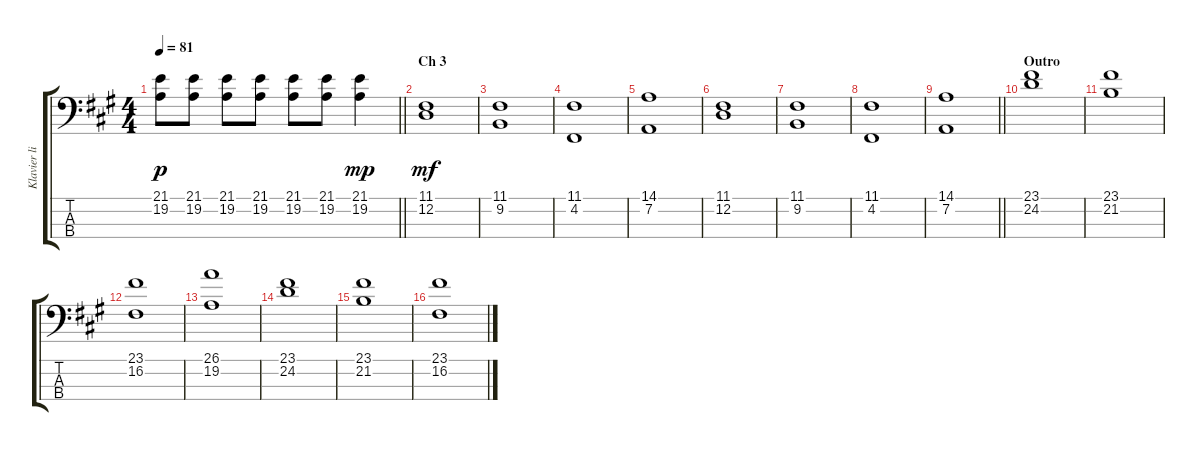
\track ("Klavier links" "Klavier li") {instrument brightacousticpiano}
\staff {score tabs}
\tuning (G2 D2 A1 E1) {hide}
\ts (4 4)
\tempo 81
\clef f4
\barLineRight lightlight
\ks f#minor
(21.1 19.2).8{dy p} (21.1 19.2).8 (21.1 19.2).8 (21.1 19.2).8 (21.1 19.2).8 (21.1 19.2).8 (21.1 19.2).4{dy mp} |
\section ("" "Ch 3")
(11.1 12.2).1{dy mf} |
(11.1 9.2).1 |
(11.1 4.2).1 |
(14.1 7.2).1 |
(11.1 12.2).1 |
(11.1 9.2).1 |
(11.1 4.2).1 |
\barLineRight lightlight
(14.1 7.2).1 |
\section ("" "Outro")
(23.1 24.2).1 |
(23.1 21.2).1 |
(23.1 16.2).1 |
(26.1 19.2).1 |
(23.1 24.2).1 |
(23.1 21.2).1 |
(23.1 16.2).1
